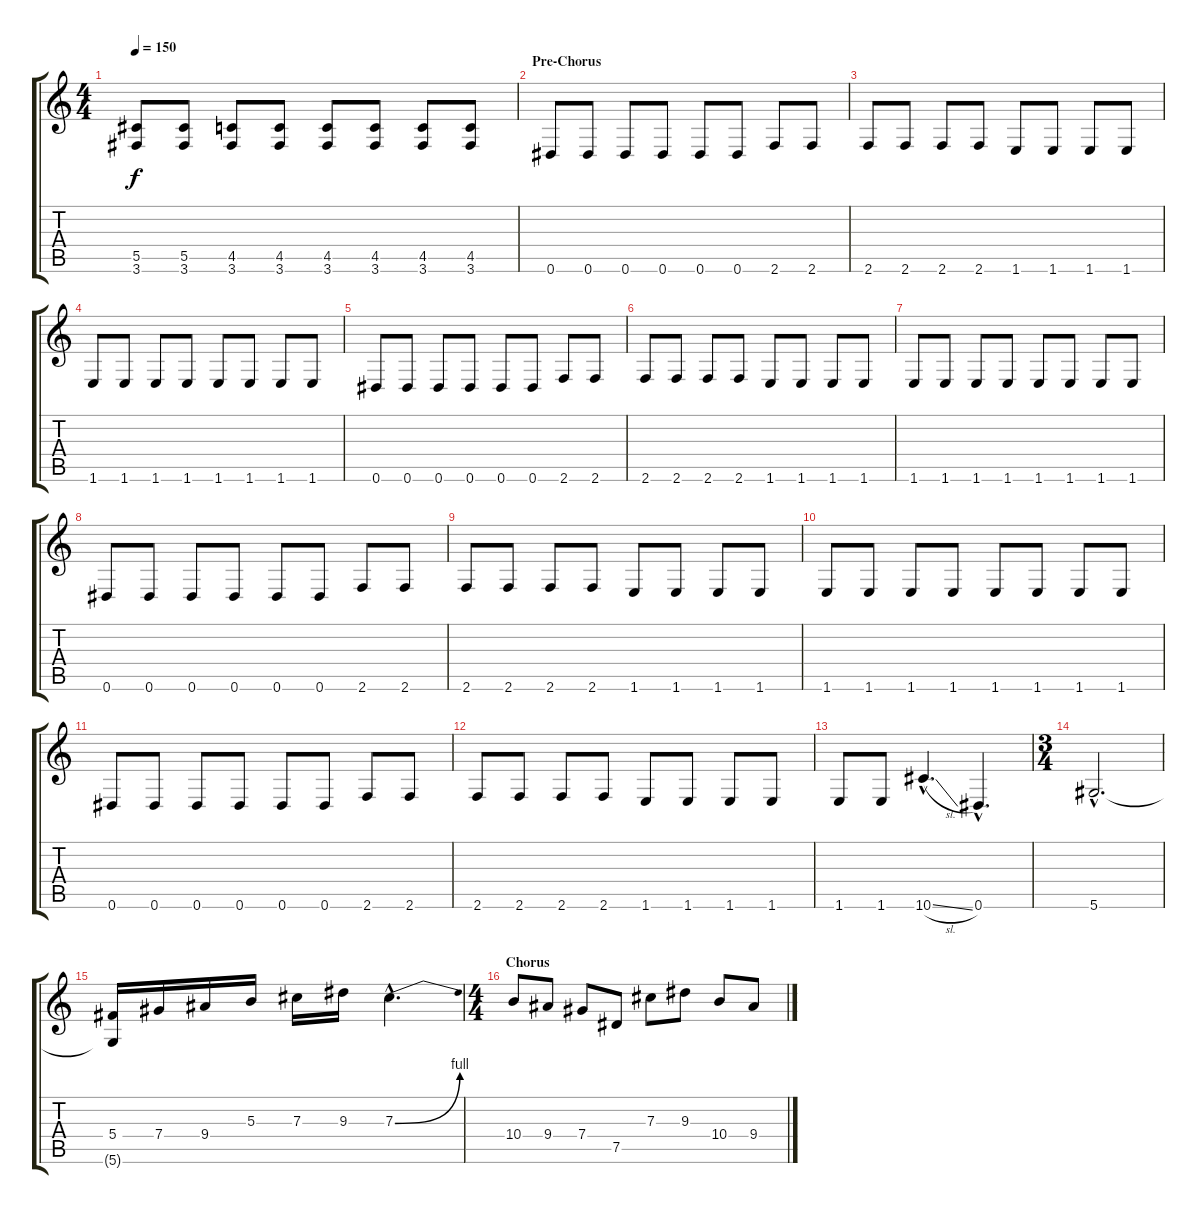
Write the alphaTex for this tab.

\track "" {instrument distortionguitar}
\staff {score tabs}
\tuning (Eb4 Bb3 Gb3 Db3 Ab2 Eb2) {hide}
\ts (4 4)
\tempo 150
\clef g2
\ks c
(5.5 3.6).8{dy f} (5.5 3.6).8 (4.5 3.6).8 (4.5 3.6).8 (4.5 3.6).8 (4.5 3.6).8 (4.5 3.6).8 (4.5 3.6).8 |
\section ("" "Pre-Chorus")
0.6.8 0.6.8 0.6.8 0.6.8 0.6.8 0.6.8 2.6.8 2.6.8 |
2.6.8 2.6.8 2.6.8 2.6.8 1.6.8 1.6.8 1.6.8 1.6.8 |
1.6.8 1.6.8 1.6.8 1.6.8 1.6.8 1.6.8 1.6.8 1.6.8 |
0.6.8 0.6.8 0.6.8 0.6.8 0.6.8 0.6.8 2.6.8 2.6.8 |
2.6.8 2.6.8 2.6.8 2.6.8 1.6.8 1.6.8 1.6.8 1.6.8 |
1.6.8 1.6.8 1.6.8 1.6.8 1.6.8 1.6.8 1.6.8 1.6.8 |
0.6.8 0.6.8 0.6.8 0.6.8 0.6.8 0.6.8 2.6.8 2.6.8 |
2.6.8 2.6.8 2.6.8 2.6.8 1.6.8 1.6.8 1.6.8 1.6.8 |
1.6.8 1.6.8 1.6.8 1.6.8 1.6.8 1.6.8 1.6.8 1.6.8 |
0.6.8 0.6.8 0.6.8 0.6.8 0.6.8 0.6.8 2.6.8 2.6.8 |
2.6.8 2.6.8 2.6.8 2.6.8 1.6.8 1.6.8 1.6.8 1.6.8 |
1.6.8 1.6.8 10.6{sl hac}.4{d} 0.6{hac}.4{d} |
\ts (3 4)
5.6{hac}.2{d} |
(5.4 5.6{t}).16 7.4.16 9.4.16 5.3.16 7.3.16 9.3.16 7.3{be (bend 0 0 60 4) hac}.4{d} |
\ts (4 4)
\section ("" "Chorus")
10.4.8 9.4.8 7.4.8 7.5.8 7.3.8 9.3.8 10.4.8 9.4.8
